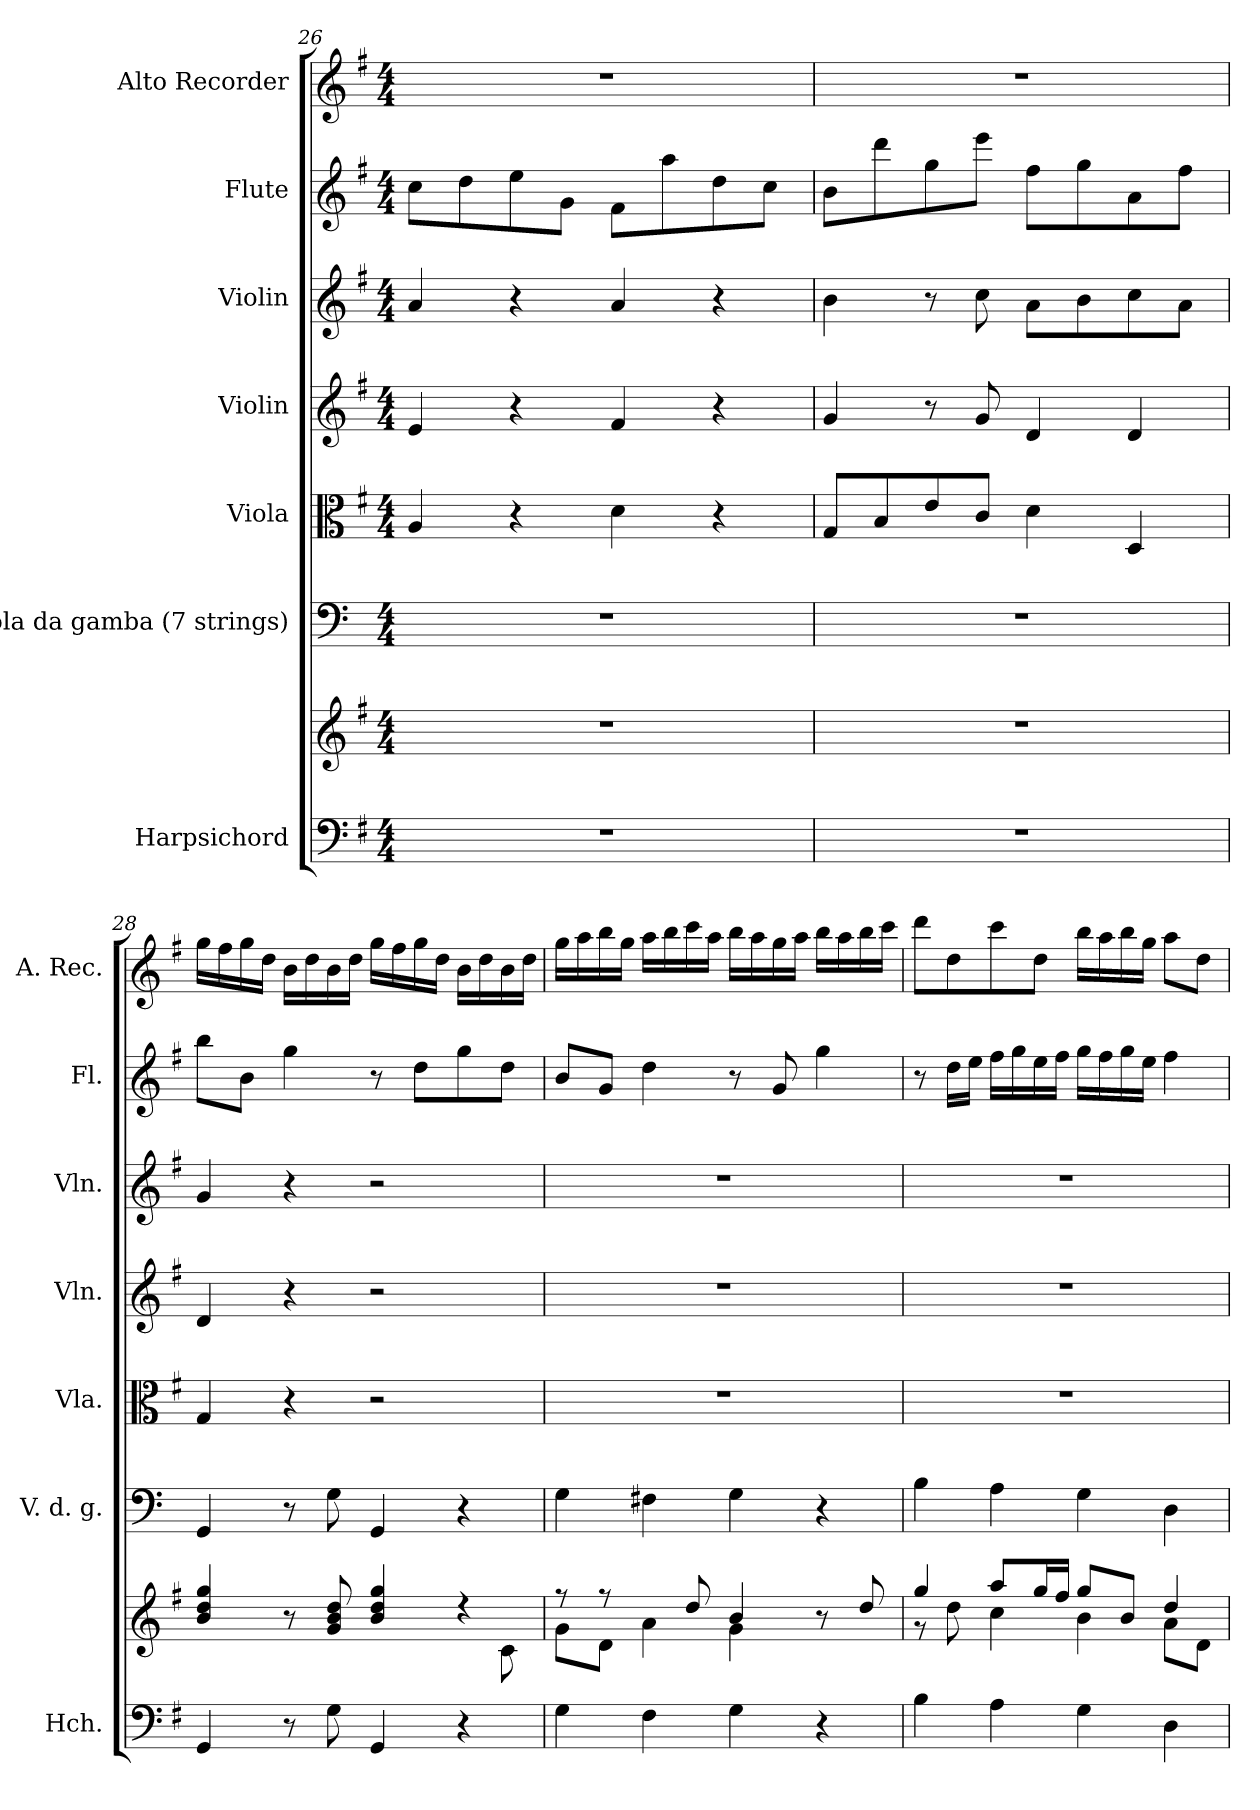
**kern	**kern	**kern	**kern	**kern	**kern	**kern	**kern
*part7	*part7	*part6	*part5	*part4	*part3	*part2	*part1
*staff8	*staff7	*staff6	*staff5	*staff4	*staff3	*staff2	*staff1
*I"Harpsichord	*	*I"Viola da gamba (7 strings)	*I"Viola	*I"Violin	*I"Violin	*I"Flute	*I"Alto Recorder
*I'Hch.	*	*I'V. d. g.	*I'Vla.	*I'Vln.	*I'Vln.	*I'Fl.	*I'A. Rec.
*clefF4	*clefG2	*clefF4	*clefC3	*clefG2	*clefG2	*clefG2	*clefG2
*k[f#]	*k[f#]	*k[]	*k[f#]	*k[f#]	*k[f#]	*k[f#]	*k[f#]
*M4/4	*M4/4	*M4/4	*M4/4	*M4/4	*M4/4	*M4/4	*M4/4
=26	=26	=26	=26	=26	=26	=26	=26
1r	1r	1r	4A/	4e/	4a/	8cc\L	1r
.	.	.	.	.	.	8dd\	.
.	.	.	4r	4r	4r	8ee\	.
.	.	.	.	.	.	8g\J	.
.	.	.	4d\	4f#/	4a/	8f#\L	.
.	.	.	.	.	.	8aa\	.
.	.	.	4r	4r	4r	8dd\	.
.	.	.	.	.	.	8cc\J	.
!!LO:PB:g=z
=27	=27	=27	=27	=27	=27	=27	=27
1r	1r	1r	8G/L	4g/	4b\	8b\L	1r
.	.	.	8B/	.	.	8ddd\	.
.	.	.	8e/	8r	8r	8gg\	.
.	.	.	8c/J	8g/	8cc\	8eee\J	.
.	.	.	4d\	4d/	8a\L	8ff#\L	.
.	.	.	.	.	8b\	8gg\	.
.	.	.	4D/	4d/	8cc\	8a\	.
.	.	.	.	.	8a\J	8ff#\J	.
=28	=28	=28	=28	=28	=28	=28	=28
*	*^	*	*	*	*	*	*
4GG/	4b/ 4dd/ 4gg/	2..ryy	4GG/	4G/	4d/	4g/	8bb\L	16gg\LL
.	.	.	.	.	.	.	.	16ff#\
.	.	.	.	.	.	.	8b\J	16gg\
.	.	.	.	.	.	.	.	16dd\JJ
8r	8r	.	8r	4r	4r	4r	4gg\	16b\LL
.	.	.	.	.	.	.	.	16dd\
8G\	8g/ 8b/ 8dd/	.	8G\	.	.	.	.	16b\
.	.	.	.	.	.	.	.	16dd\JJ
4GG/	4b/ 4dd/ 4gg/	.	4GG/	2r	2r	2r	8r	16gg\LL
.	.	.	.	.	.	.	.	16ff#\
.	.	.	.	.	.	.	8dd\L	16gg\
.	.	.	.	.	.	.	.	16dd\JJ
4r	4r	.	4r	.	.	.	8gg\	16b\LL
.	.	.	.	.	.	.	.	16dd\
.	.	8c\	.	.	.	.	8dd\J	16b\
.	.	.	.	.	.	.	.	16dd\JJ
!!LO:PB:g=z
=29	=29	=29	=29	=29	=29	=29	=29	=29
4G\	8r	8g\L	4G\	1r	1r	1r	8b/L	16gg\LL
.	.	.	.	.	.	.	.	16aa\
.	8r	8d\J	.	.	.	.	8g/J	16bb\
.	.	.	.	.	.	.	.	16gg\JJ
4F#\	8ryy	4a\	4F#X\	.	.	.	4dd\	16aa\LL
.	.	.	.	.	.	.	.	16bb\
.	8dd/	.	.	.	.	.	.	16ccc\
.	.	.	.	.	.	.	.	16aa\JJ
4G\	4b/	4g\	4G\	.	.	.	8r	16bb\LL
.	.	.	.	.	.	.	.	16aa\
.	.	.	.	.	.	.	8g/	16gg\
.	.	.	.	.	.	.	.	16aa\JJ
4r	8r	4ryy	4r	.	.	.	4gg\	16bb\LL
.	.	.	.	.	.	.	.	16aa\
.	8dd/	.	.	.	.	.	.	16bb\
.	.	.	.	.	.	.	.	16ccc\JJ
=30	=30	=30	=30	=30	=30	=30	=30	=30
4B\	4gg/	8r	4B\	1r	1r	1r	8r	8ddd\L
.	.	8dd\	.	.	.	.	16dd\LL	8dd\
.	.	.	.	.	.	.	16ee\JJ	.
4A\	8aa/L	4cc\	4A\	.	.	.	16ff#\LL	8ccc\
.	.	.	.	.	.	.	16gg\	.
.	16gg/L	.	.	.	.	.	16ee\	8dd\J
.	16ff#/JJ	.	.	.	.	.	16ff#\JJ	.
4G\	8gg/L	4b\	4G\	.	.	.	16gg\LL	16bb\LL
.	.	.	.	.	.	.	16ff#\	16aa\
.	8b/J	.	.	.	.	.	16gg\	16bb\
.	.	.	.	.	.	.	16ee\JJ	16gg\JJ
4D\	4dd/	8a\L	4D\	.	.	.	4ff#\	8aa\L
.	.	8d\J	.	.	.	.	.	8dd\J
*	*v	*v	*	*	*	*	*	*
=	=	=	=	=	=	=	=
*-	*-	*-	*-	*-	*-	*-	*-
